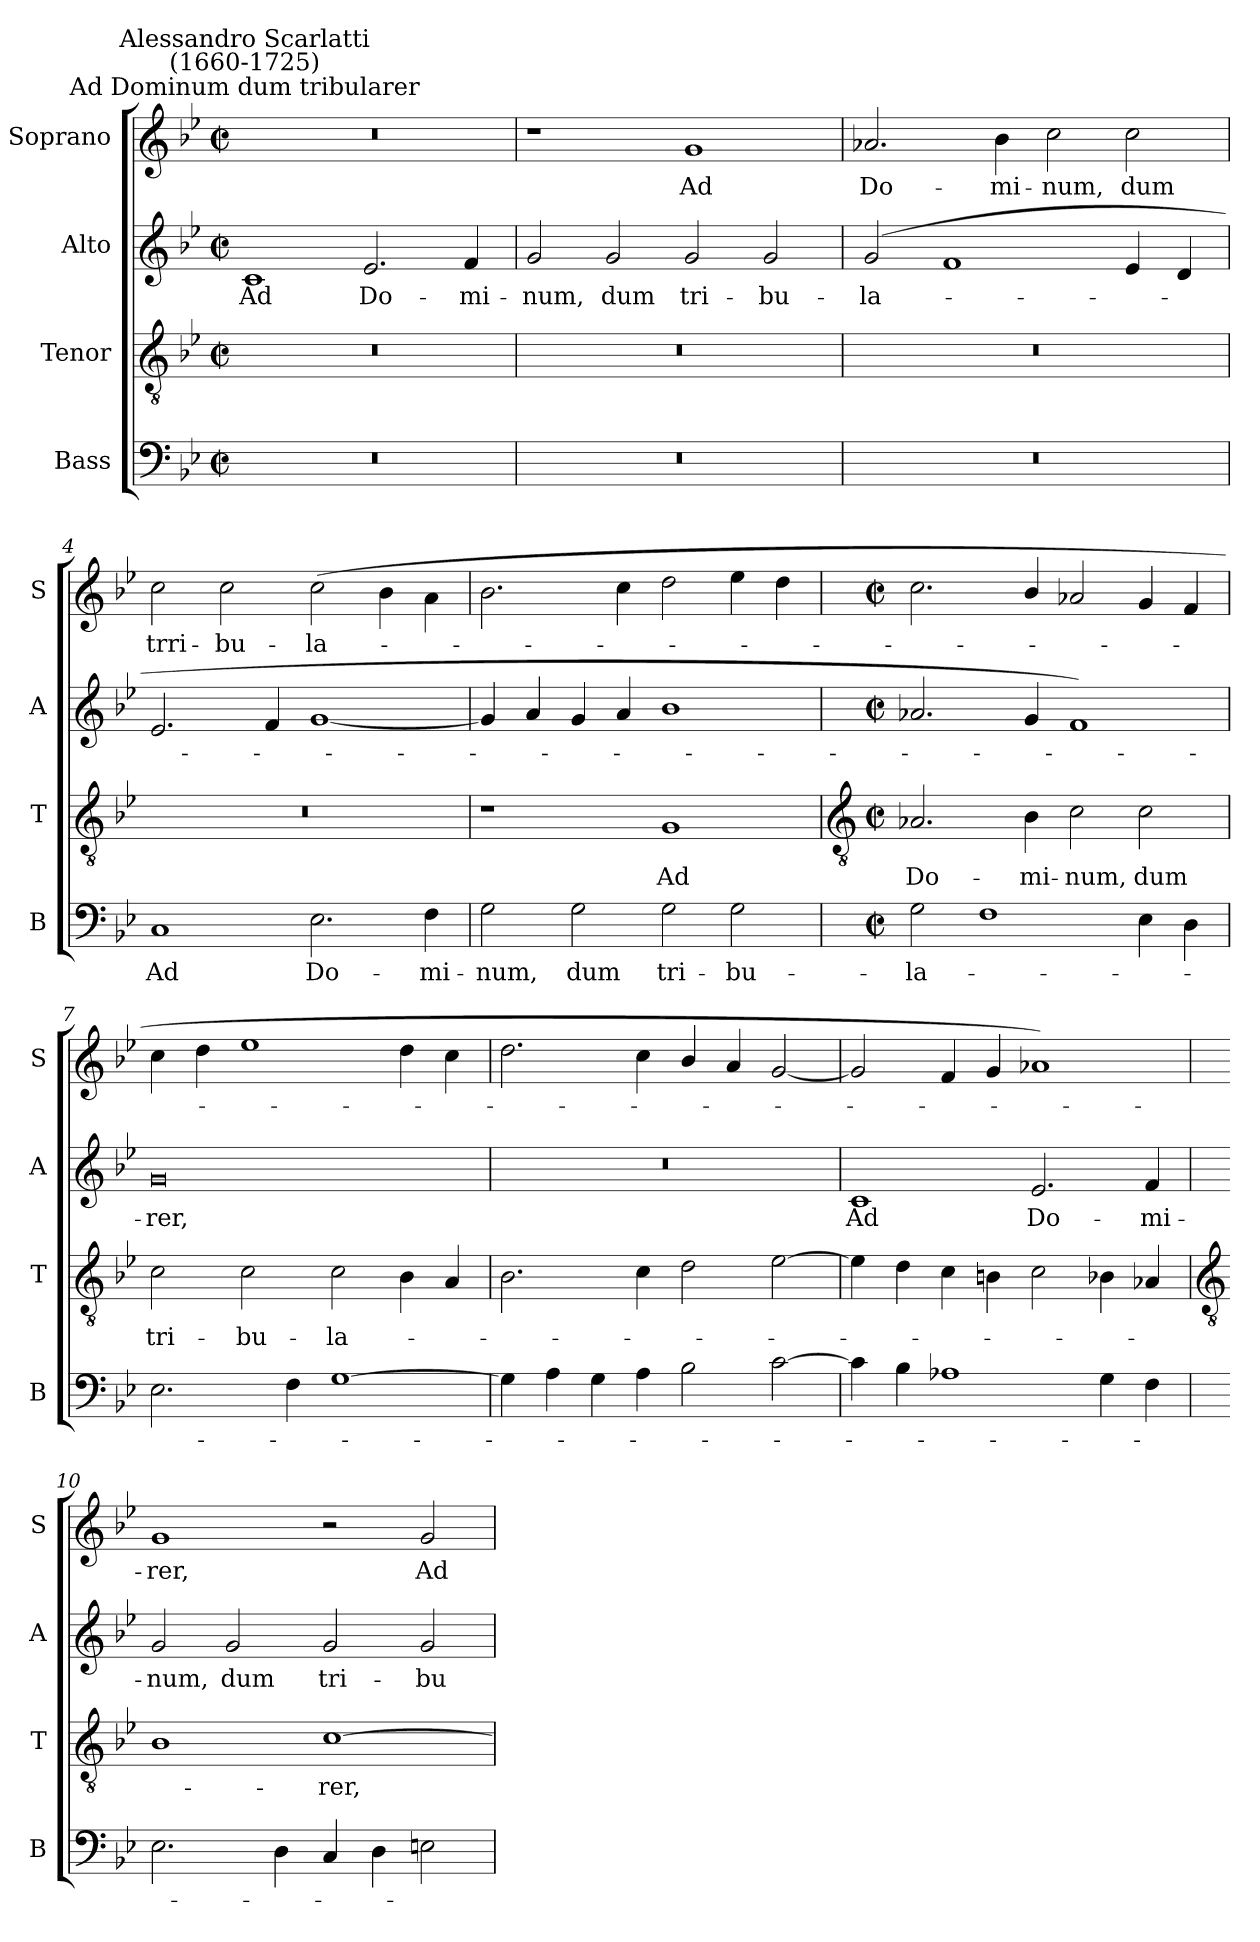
**kern	**text	**kern	**text	**kern	**text	**kern	**text
*part4	*part4	*part3	*part3	*part2	*part2	*part1	*part1
*staff4	*staff4	*staff3	*staff3	*staff2	*staff2	*staff1	*staff1
*I"Bass	*	*I"Tenor	*	*I"Alto	*	*I"Soprano	*
*I'B	*	*I'T	*	*I'A	*	*I'S	*
*clefF4	*	*clefGv2	*	*clefG2	*	*clefG2	*
*k[b-e-]	*	*k[b-e-]	*	*k[b-e-]	*	*k[b-e-]	*
*B-:	*	*B-:	*	*B-:	*	*B-:	*
*M4/2	*	*M4/2	*	*M4/2	*	*M4/2	*
*met(c|)	*	*met(c|)	*	*met(c|)	*	*met(c|)	*
=1	=1	=1	=1	=1	=1	=1	=1
!	!	!	!	!	!	!LO:TX:a:cj:t=Ad Dominum dum tribularer	!
!	!	!	!	!	!	!LO:TX:a:cj:t=Alessandro Scarlatti\n(1660-1725)	!
!	!	!	!	!	!LO:LY:b	!	!
0r	.	0r	.	1c	Ad	0r	.
!	!	!	!	!	!LO:LY:b	!	!
.	.	.	.	2.e-	Do-	.	.
!	!	!	!	!	!LO:LY:b	!	!
.	.	.	.	4f	-mi-	.	.
=2	=2	=2	=2	=2	=2	=2	=2
!	!	!	!	!	!LO:LY:b	!	!
0r	.	0r	.	2g	-num,	1r	.
!	!	!	!	!	!LO:LY:b	!	!
.	.	.	.	2g	dum	.	.
!	!	!	!	!	!LO:LY:b	!	!LO:LY:b
.	.	.	.	2g	tri-	1g	Ad
!	!	!	!	!	!LO:LY:b	!	!
.	.	.	.	2g	-bu-	.	.
=3	=3	=3	=3	=3	=3	=3	=3
!	!	!	!	!	!LO:LY:b	!	!LO:LY:b
0r	.	0r	.	(<2g	-la-	2.a-X	Do-
.	.	.	.	1f	.	.	.
!	!	!	!	!	!	!	!LO:LY:b
.	.	.	.	.	.	4b-	-mi-
!	!	!	!	!	!	!	!LO:LY:b
.	.	.	.	.	.	2cc	-num,
!	!	!	!	!	!	!	!LO:LY:b
.	.	.	.	4e-	.	2cc	dum
.	.	.	.	4d	.	.	.
=4	=4	=4	=4	=4	=4	=4	=4
!	!LO:LY:b	!	!	!	!	!	!LO:LY:b
1C	Ad	0r	.	2.e-	.	2cc	trri-
!	!	!	!	!	!	!	!LO:LY:b
.	.	.	.	.	.	2cc	-bu-
.	.	.	.	4f	.	.	.
!	!LO:LY:b	!	!	!	!	!	!LO:LY:b
2.E-	Do-	.	.	[1g	.	(<2cc	-la-
.	.	.	.	.	.	4b-\	.
!	!LO:LY:b	!	!	!	!	!	!
4F	-mi-	.	.	.	.	4a\	.
=5	=5	=5	=5	=5	=5	=5	=5
!	!LO:LY:b	!	!	!	!	!	!
2G	-num,	1r	.	4g]	.	2.b-	.
.	.	.	.	4a	.	.	.
!	!LO:LY:b	!	!	!	!	!	!
2G	dum	.	.	4g	.	.	.
.	.	.	.	4a	.	4cc	.
!	!LO:LY:b	!	!LO:LY:b	!	!	!	!
2G	tri-	1G	Ad	1b-	.	2dd	.
!	!LO:LY:b	!	!	!	!	!	!
2G	-bu-	.	.	.	.	4ee-	.
.	.	.	.	.	.	4dd	.
!!LO:LB:g=z
=6	=6	=6	=6	=6	=6	=6	=6
*	*	*clefGv2	*	*	*	*	*
*M4/2	*	*M4/2	*	*M4/2	*	*M4/2	*
*met(c|)	*	*met(c|)	*	*met(c|)	*	*met(c|)	*
!	!LO:LY:b	!	!LO:LY:b	!	!	!	!
2G	-la-	2.A-X	Do-	2.a-X	.	2.cc	.
1F	.	.	.	.	.	.	.
!	!	!	!LO:LY:b	!	!	!	!
.	.	4B-	-mi-	4g	.	4b-/	.
!	!	!	!LO:LY:b	!	!	!	!
.	.	2c	-num,	1f)	.	2a-X	.
!	!	!	!LO:LY:b	!	!	!	!
4E-	.	2c	dum	.	.	4g	.
4D	.	.	.	.	.	4f	.
=7	=7	=7	=7	=7	=7	=7	=7
!	!	!	!LO:LY:b	!	!LO:LY:b	!	!
2.E-	.	2c	tri-	0g	rer,	4cc	.
.	.	.	.	.	.	4dd	.
!	!	!	!LO:LY:b	!	!	!	!
.	.	2c	-bu-	.	.	1ee-	.
4F	.	.	.	.	.	.	.
!	!	!	!LO:LY:b	!	!	!	!
[1G	.	2c	-la-	.	.	.	.
.	.	4B-	.	.	.	4dd	.
.	.	4A	.	.	.	4cc	.
=8	=8	=8	=8	=8	=8	=8	=8
4G]	.	2.B-	.	0r	.	2.dd	.
4A	.	.	.	.	.	.	.
4G	.	.	.	.	.	.	.
4A	.	4c	.	.	.	4cc	.
2B-	.	2d	.	.	.	4b-/	.
.	.	.	.	.	.	4a	.
[2c	.	[2e-	.	.	.	[2g	.
=9	=9	=9	=9	=9	=9	=9	=9
!	!	!	!	!	!LO:LY:b	!	!
4c]	.	4e-]	.	1c	Ad	2g]	.
4B-	.	4d	.	.	.	.	.
1A-X	.	4c	.	.	.	4f	.
.	.	4Bn	.	.	.	4g	.
!	!	!	!	!	!LO:LY:b	!	!
.	.	2c	.	2.e-	Do-	1a-X)	.
4G	.	4B-X	.	.	.	.	.
!	!	!	!	!	!LO:LY:b	!	!
4F	.	4A-X	.	4f	-mi-	.	.
!!LO:LB:g=z
=10	=10	=10	=10	=10	=10	=10	=10
*	*	*clefGv2	*	*	*	*	*
!	!	!	!	!	!LO:LY:b	!	!LO:LY:b
2.E-	.	1B-	.	2g	-num,	1g	rer,
!	!	!	!	!	!LO:LY:b	!	!
.	.	.	.	2g	dum	.	.
4D	.	.	.	.	.	.	.
!	!	!	!LO:LY:b	!	!LO:LY:b	!	!
4C	.	[1c	rer,	2g	tri-	2r	.
4D	.	.	.	.	.	.	.
!	!	!	!	!	!LO:LY:b	!	!LO:LY:b
2En	.	.	.	2g	-bu-	2g	Ad
=	=	=	=	=	=	=	=
*-	*-	*-	*-	*-	*-	*-	*-
